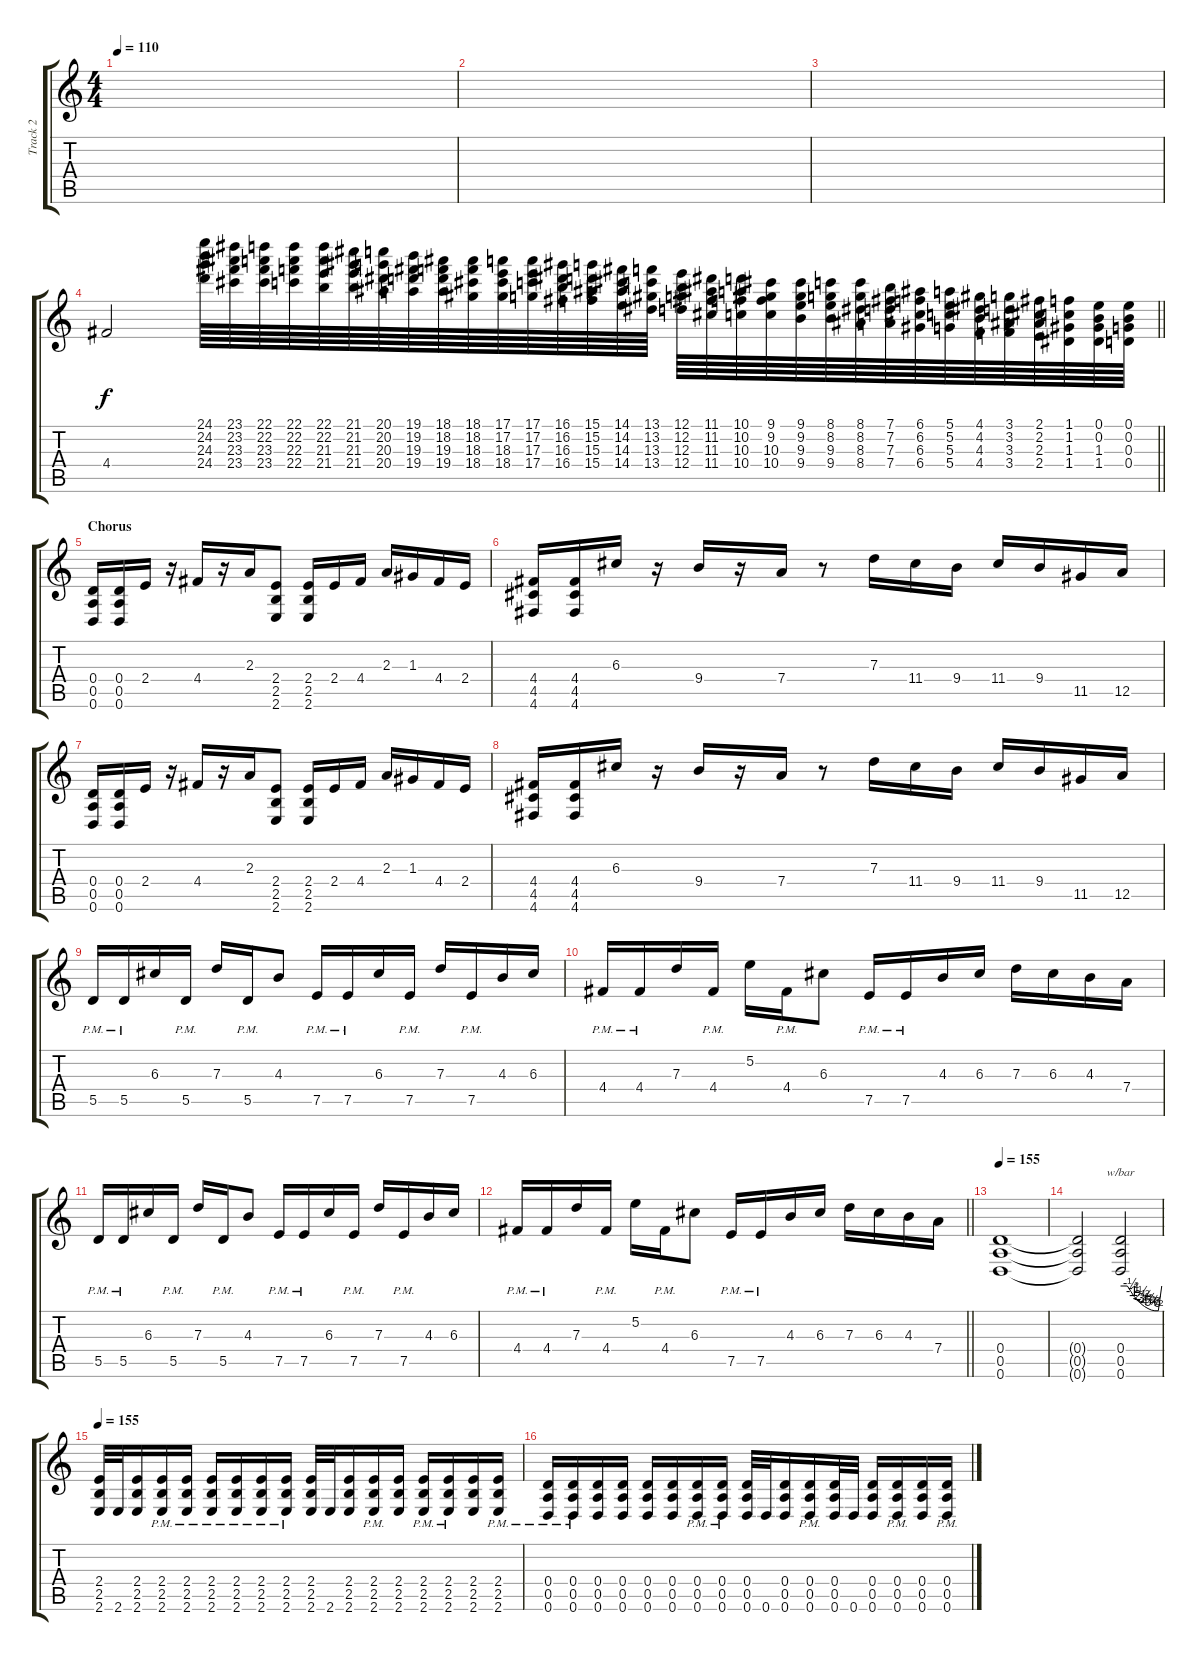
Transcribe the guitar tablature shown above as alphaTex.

\track ("Track 2" "Track 2") {instrument distortionguitar}
\staff {score tabs}
\tuning (E4 B3 G3 D3 A2 D2) {hide}
\ts (4 4)
\tempo 110
\clef g2
\ks c
|
|
|
\barLineRight lightlight
4.4.2 (24.1 24.2 24.3 24.4).64 (23.1 23.2 23.3 23.4).64 (22.1 22.2 23.3 23.4).64 (22.1 22.2 22.3 22.4).64 (22.1 22.2 21.3 21.4).64 (21.1 21.2 21.3 21.4).64 (20.1 20.2 20.3 20.4).64 (19.1 19.2 19.3 19.4).64 (18.1 18.2 19.3 19.4).64 (18.1 18.2 18.3 18.4).64 (17.1 17.2 18.3 18.4).64 (17.1 17.2 17.3 17.4).64 (16.1 16.2 16.3 16.4).64 (15.1 15.2 15.3 15.4).64 (14.1 14.2 14.3 14.4).64 (13.1 13.2 13.3 13.4).64 (12.1 12.2 12.3 12.4).64 (11.1 11.2 11.3 11.4).64 (10.1 10.2 10.3 10.4).64 (9.1 9.2 10.3 10.4).64 (9.1 9.2 9.3 9.4).64 (8.1 8.2 9.3 9.4).64 (8.1 8.2 8.3 8.4).64 (7.1 7.2 7.3 7.4).64 (6.1 6.2 6.3 6.4).64 (5.1 5.2 5.3 5.4).64 (4.1 4.2 4.3 4.4).64 (3.1 3.2 3.3 3.4).64 (2.1 2.2 2.3 2.4).64 (1.1 1.2 1.3 1.4).64 (0.1 0.2 1.3 1.4).64 (0.1 0.2 0.3 0.4).64 |
\section ("" "Chorus")
(0.4 0.5 0.6).16 (0.4 0.5 0.6).16 2.4.16 r.16 4.4.16 r.16 2.3.16 (2.4 2.5 2.6).8 (2.4 2.5 2.6).16 2.4.16 4.4.16 2.3.16 1.3.16 4.4.16 2.4.16 |
(4.4 4.5 4.6).16 (4.4 4.5 4.6).16 6.3.16 r.16 9.4.16 r.16 7.4.16 r.8 7.3.16 11.4.16 9.4.16 11.4.16 9.4.16 11.5.16 12.5.16 |
(0.4 0.5 0.6).16 (0.4 0.5 0.6).16 2.4.16 r.16 4.4.16 r.16 2.3.16 (2.4 2.5 2.6).8 (2.4 2.5 2.6).16 2.4.16 4.4.16 2.3.16 1.3.16 4.4.16 2.4.16 |
(4.4 4.5 4.6).16 (4.4 4.5 4.6).16 6.3.16 r.16 9.4.16 r.16 7.4.16 r.8 7.3.16 11.4.16 9.4.16 11.4.16 9.4.16 11.5.16 12.5.16 |
5.5{pm}.16 5.5{pm}.16 6.3.16 5.5{pm}.16 7.3.16 5.5{pm}.16 4.3.8 7.5{pm}.16 7.5{pm}.16 6.3.16 7.5{pm}.16 7.3.16 7.5{pm}.16 4.3.16 6.3.16 |
4.4{pm}.16 4.4{pm}.16 7.3.16 4.4{pm}.16 5.2.16 4.4{pm}.16 6.3.8 7.5{pm}.16 7.5{pm}.16 4.3.16 6.3.16 7.3.16 6.3.16 4.3.16 7.4.16 |
5.5{pm}.16 5.5{pm}.16 6.3.16 5.5{pm}.16 7.3.16 5.5{pm}.16 4.3.8 7.5{pm}.16 7.5{pm}.16 6.3.16 7.5{pm}.16 7.3.16 7.5{pm}.16 4.3.16 6.3.16 |
\barLineRight lightlight
4.4{pm}.16 4.4{pm}.16 7.3.16 4.4{pm}.16 5.2.16 4.4{pm}.16 6.3.8 7.5{pm}.16 7.5{pm}.16 4.3.16 6.3.16 7.3.16 6.3.16 4.3.16 7.4.16 |
\tempo 155
(0.4 0.5 0.6).1 |
(0.4{t} 0.5{t} 0.6{t}).2 (0.4 0.5 0.6).2{tbe (custom default 0 0 10 0 15 -2 20 -4 25 -6 30 -10 35 -14 40 -18 45 -22 50 -24 55 -24 60 0)} |
\tempo 155
(2.4 2.5 2.6).32 2.6.32 (2.4 2.5 2.6).16 (2.4{pm} 2.5{pm} 2.6{pm}).16 (2.4{pm} 2.5{pm} 2.6{pm}).16 (2.4{pm} 2.5{pm} 2.6{pm}).16 (2.4{pm} 2.5{pm} 2.6{pm}).16 (2.4{pm} 2.5{pm} 2.6{pm}).16 (2.4{pm} 2.5{pm} 2.6{pm}).16 (2.4 2.5 2.6).32 2.6.32 (2.4 2.5 2.6).16 (2.4{pm} 2.5{pm} 2.6{pm}).16 (2.4 2.5 2.6).16 (2.4{pm} 2.5{pm} 2.6{pm}).16 (2.4{pm} 2.5{pm} 2.6{pm}).16 (2.4 2.5 2.6).16 (2.4{pm} 2.5{pm} 2.6{pm}).16 |
(0.4{pm} 0.5{pm} 0.6{pm}).16 (0.4{pm} 0.5{pm} 0.6{pm}).16 (0.4 0.5 0.6).16 (0.4 0.5 0.6).16 (0.4 0.5 0.6).16 (0.4 0.5 0.6).16 (0.4{pm} 0.5{pm} 0.6{pm}).16 (0.4{pm} 0.5{pm} 0.6{pm}).16 (0.4 0.5 0.6).32 0.6.32 (0.4 0.5 0.6).16 (0.4{pm} 0.5{pm} 0.6{pm}).16 (0.4 0.5 0.6).32 0.6.32 (0.4 0.5 0.6).16 (0.4{pm} 0.5{pm} 0.6{pm}).16 (0.4 0.5 0.6).16 (0.4{pm} 0.5{pm} 0.6{pm}).16
